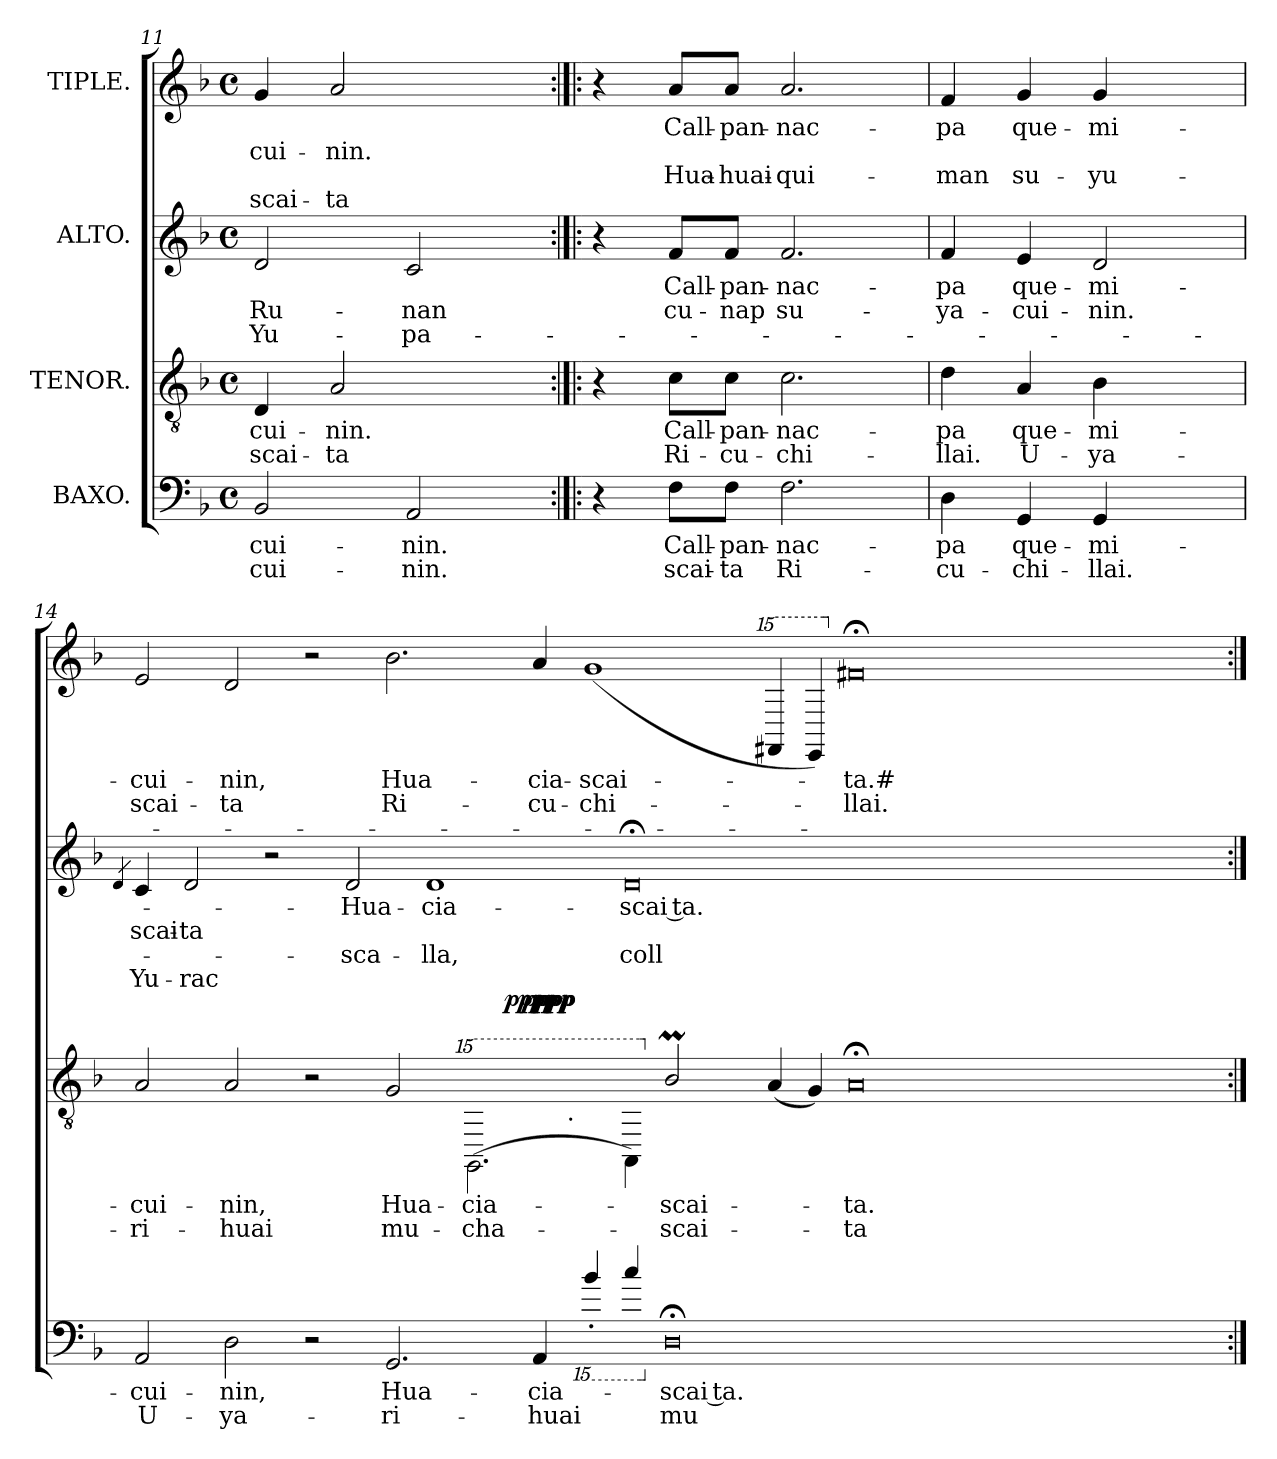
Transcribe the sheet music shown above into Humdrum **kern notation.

**kern	**text	**text	**kern	**text	**text	**dynam	**kern	**text	**text	**text	**text	**kern	**text	**text	**text	**text
*part4	*part4	*part4	*part3	*part3	*part3	*part3	*part2	*part2	*part2	*part2	*part2	*part1	*part1	*part1	*part1	*part1
*staff4	*staff4	*staff4	*staff3	*staff3	*staff3	*staff3	*staff2	*staff2	*staff2	*staff2	*staff2	*staff1	*staff1	*staff1	*staff1	*staff1
*I"BAXO.	*	*	*I"TENOR.	*	*	*	*I"ALTO.	*	*	*	*	*I"TIPLE.	*	*	*	*
*clefF4	*	*	*clefGv2	*	*	*	*clefG2	*	*	*	*	*clefG2	*	*	*	*
*ITrd-3c-5	*	*	*	*	*	*	*	*	*	*	*	*	*	*	*	*
*k[b-e-]	*	*	*k[b-]	*	*	*	*k[b-]	*	*	*	*	*k[b-]	*	*	*	*
*B-:	*	*	*F:	*	*	*	*F:	*	*	*	*	*F:	*	*	*	*
*M4/4	*	*	*M4/4	*	*	*	*M4/4	*	*	*	*	*M4/4	*	*	*	*
*met(c)	*	*	*met(c)	*	*	*	*met(c)	*	*	*	*	*met(c)	*	*	*	*
=11	=11	=11	=11	=11	=11	=11	=11	=11	=11	=11	=11	=11	=11	=11	=11	=11
!	!LO:LY:b	!LO:LY:b	!	!LO:LY:b	!LO:LY:b	!	!	!	!LO:LY:b	!LO:LY:b	!	!	!	!LO:LY:b	!	!LO:LY:b
2E-/	-cui-	-cui-	4D/	-cui-	scai-	.	2d/	.	Ru-	Yu-	.	4g/	.	-cui-	.	-scai-
!	!	!	!	!LO:LY:b	!LO:LY:b	!	!	!	!	!	!	!	!	!LO:LY:b:rj	!	!LO:LY:b:rj
.	.	.	2A/	-nin.	-ta	.	.	.	.	.	.	2a/	.	-nin.	.	-ta
!	!LO:LY:b	!LO:LY:b	!	!	!	!	!	!	!LO:LY:b:rj	!LO:LY:b:rj	!	!	!	!	!	!
2D/	-nin.	-nin.	.	.	.	.	2c/	.	-nan	-pa-	.	.	.	.	.	.
.	.	.	4ryy	.	.	.	.	.	.	.	.	4ryy	.	.	.	.
=12:|!|:	=12:|!|:	=12:|!|:	=12:|!|:	=12:|!|:	=12:|!|:	=12:|!|:	=12:|!|:	=12:|!|:	=12:|!|:	=12:|!|:	=12:|!|:	=12:|!|:	=12:|!|:	=12:|!|:	=12:|!|:	=12:|!|:
4r	.	.	4r	.	.	.	4r	.	.	.	.	4r	.	.	.	.
!	!LO:LY:b	!LO:LY:b	!	!LO:LY:b	!LO:LY:b	!	!	!LO:LY:b	!LO:LY:b	!	!	!	!LO:LY:b	!	!LO:LY:b	!
8B-\L	Call-	scai-	8c\L	Call-	Ri-	.	8f/L	-Call-	cu-	.	.	8a/L	Call-	.	Hua-	.
!	!LO:LY:b	!LO:LY:b	!	!LO:LY:b	!LO:LY:b	!	!	!LO:LY:b	!LO:LY:b	!	!	!	!LO:LY:b	!	!LO:LY:b	!
8B-\J	-pan-	-ta	8c\J	-pan-	-cu-	.	8f/J	-pan-	-nap	.	.	8a/J	-pan-	.	-huai-	.
!	!LO:LY:b	!LO:LY:b	!	!LO:LY:b	!LO:LY:b	!	!	!LO:LY:b	!LO:LY:b	!	!	!	!LO:LY:b	!	!LO:LY:b	!
2.B-\	-nac-	Ri-	2.c\	-nac-	-chi-	.	2.f/	-nac-	su-	.	.	2.a/	-nac-	.	-qui-	.
=13	=13	=13	=13	=13	=13	=13	=13	=13	=13	=13	=13	=13	=13	=13	=13	=13
!	!LO:LY:b	!LO:LY:b	!	!LO:LY:b	!LO:LY:b	!	!	!LO:LY:b	!LO:LY:b	!	!	!	!LO:LY:b	!	!LO:LY:b	!
4G\	-pa	-cu-	4d\	-pa	-llai.	.	4f/	-pa	-ya-	.	.	4f/	-pa	.	-man	.
!	!LO:LY:b	!LO:LY:b	!	!LO:LY:b	!LO:LY:b	!	!	!LO:LY:b	!LO:LY:b	!	!	!	!LO:LY:b	!	!LO:LY:b	!
4C/	que-	-chi-	4A/	que-	U-	.	4e/	que-	-cui-	.	.	4g/	que-	.	su-	.
!	!LO:LY:b:rj	!LO:LY:b:rj	!	!LO:LY:b:rj	!LO:LY:b:rj	!	!	!LO:LY:b	!LO:LY:b	!	!	!	!LO:LY:b:rj	!	!LO:LY:b:rj	!
4C/	-mi-	-llai.	4B-\	-mi-	-ya-	.	2d/	-mi-	-nin.	.	.	4g/	-mi-	.	-yu-	.
4ryy	.	.	4ryy	.	.	.	.	.	.	.	.	4ryy	.	.	.	.
!!LO:LB:g=z
=14	=14	=14	=14	=14	=14	=14	=14	=14	=14	=14	=14	=14	=14	=14	=14	=14
.	.	.	.	.	.	.	4qd/	.	.	.	.	.	.	.	.	.
!	!LO:LY:b	!LO:LY:b	!	!LO:LY:b	!LO:LY:b	!	!	!	!LO:LY:b:rj	!	!LO:LY:b:rj	!	!LO:LY:b	!LO:LY:b	!	!
*	*	*	*^	*	*	*	*	*	*	*	*	*	*	*	*	*
*	*	*	*	*^	*	*	*	*	*	*	*	*	*	*	*	*	*
*	*	*	*	*	*^	*	*	*	*	*	*	*	*	*	*	*	*	*
*	*	*	*	*	*	*^	*	*	*	*	*	*	*	*	*	*	*	*	*
2D/	-cui-	U-	2A/	1ryy	1ryy	1ryy	1ryy	-cui-	-ri-	.	4c/	.	scai-	.	Yu-	2e/	-cui-	scai-	.	.
!	!	!	!	!	!	!	!	!	!	!	!	!	!LO:LY:b	!	!LO:LY:b	!	!	!	!	!
.	.	.	.	.	.	.	.	.	.	.	2d/	.	-ta	.	-rac	.	.	.	.	.
!	!LO:LY:b	!LO:LY:b	!	!	!	!	!	!LO:LY:b	!LO:LY:b	!	!	!	!	!	!	!	!LO:LY:b	!LO:LY:b	!	!
2G\	-nin,	-ya-	2A/	.	.	.	.	-nin,	-huai	.	.	.	.	.	.	2d/	-nin,	-ta	.	.
.	.	.	.	.	.	.	.	.	.	.	2r	.	.	.	.	.	.	.	.	.
2r	.	.	2r	1ryy	1ryy	1ryy	1ryy	.	.	.	.	.	.	.	.	2r	.	.	.	.
!	!	!	!	!	!	!	!	!	!	!	!	!LO:LY:b	!	!LO:LY:b	!	!	!	!	!	!
.	.	.	.	.	.	.	.	.	.	.	2d/	-Hua-	.	-sca-	.	.	.	.	.	.
!	!LO:LY:b	!LO:LY:b	!	!	!	!	!	!LO:LY:b	!LO:LY:b	!	!	!	!	!	!	!	!LO:LY:b	!LO:LY:b	!	!
2.C/	Hua-	-ri-	2G/	.	.	.	.	Hua-	mu-	.	.	.	.	.	.	2.b-\	Hua-	Ri-	.	.
!	!	!	!	!	!	!	!	!	!	!	!	!LO:LY:b	!	!LO:LY:b	!	!	!	!	!	!
.	.	.	.	.	.	.	.	.	.	.	1d	-cia-	.	-lla,	.	.	.	.	.	.
*	*	*	*15ma	*	*	*	*	*	*	*	*	*	*	*	*	*	*	*	*	*
*	*	*	*15ma	*	*	*	*	*	*	*	*	*	*	*	*	*	*	*	*	*
!	!	!	!	!	!	!	!	!LO:LY:b	!LO:LY:b	!	!	!	!	!	!	!	!	!	!	!
.	.	.	(>2.G\	8ryy	8..ryy	4ryy	4..ryy	-cia-	-cha-	.	.	.	.	.	.	.	.	.	.	.
.	.	.	.	32ryy	.	.	.	.	.	.	.	.	.	.	.	.	.	.	.	.
!	!	!	!	!	!	!	!	!	!	!LO:DY:b	!	!	!	!	!	!	!	!	!	!
.	.	.	.	1ryy	.	.	.	.	.	pppp	.	.	.	.	.	.	.	.	.	.
!	!	!	!	!	!	!	!	!	!	!LO:DY:b	!	!	!	!	!	!	!	!	!	!
.	.	.	.	.	1ryy	.	.	.	.	pppp	.	.	.	.	.	.	.	.	.	.
!	!LO:LY:b	!LO:LY:b	!	!	!	!	!	!	!	!LO:DY:b	!	!	!	!	!	!	!LO:LY:b	!LO:LY:b	!	!
4D/	-cia-	-huai	.	.	.	4%15ryy	.	.	.	ppp	.	.	.	.	.	4a/	-cia-	-cu-	.	.
!	!	!	!	!	!	!	!LO:TX:b:t=.	!	!	!	!	!	!	!	!	!	!	!	!	!
.	.	.	.	.	.	.	1ryy	.	.	.	.	.	.	.	.	.	.	.	.	.
*15ba	*	*	*	*	*	*	*	*	*	*	*	*	*	*	*	*	*	*	*	*
!	!	!	!	!	!	!	!	!	!	!	!	!	!	!	!	!	!LO:LY:b	!LO:LY:b	!	!
4E-'</	.	.	.	.	.	.	.	.	.	.	.	.	.	.	.	(>1g	-scai-	-chi-	.	.
!	!	!	!	!	!	!	!	!	!	!	!	!LO:LY:b	!	!LO:LY:b	!	!	!	!	!	!
4F/	.	.	4A\)	.	.	.	.	.	.	.	0d;	-scai ta.-	.	coll-	.	.	.	.	.	.
*X15ba	*	*	*	*	*	*	*	*	*	*	*	*	*	*	*	*	*	*	*	*
!	!LO:LY:b	!LO:LY:b	!	!	!	!	!	!	!	!	!	!	!	!	!	!	!	!	!	!
*	*	*	*X15ma	*	*	*	*	*	*	*	*	*	*	*	*	*	*	*	*	*
!	!	!	!	!	!	!	!	!LO:LY:b	!LO:LY:b	!	!	!	!	!	!	!	!	!	!	!
0G;<	-scai ta.-	mu-	2B-M/	.	.	.	.	-scai-	-scai-	.	.	.	.	.	.	.	.	.	.	.
.	.	.	.	1ryy	.	.	.	.	.	.	.	.	.	.	.	.	.	.	.	.
.	.	.	.	.	1ryy	.	.	.	.	.	.	.	.	.	.	.	.	.	.	.
.	.	.	.	.	.	.	1ryy	.	.	.	.	.	.	.	.	.	.	.	.	.
*	*	*	*X15ma	*	*	*	*	*	*	*	*	*	*	*	*	*	*	*	*	*
*	*	*	*	*	*	*	*	*	*	*	*	*	*	*	*	*15ma	*	*	*	*
*	*	*	*	*	*	*	*	*	*	*	*	*	*	*	*	*15ma	*	*	*	*
.	.	.	(<4A/	.	.	.	.	.	.	.	.	.	.	.	.	4f#/	.	.	.	.
.	.	.	4G/)	.	.	.	.	.	.	.	.	.	.	.	.	4e/)	.	.	.	.
!	!	!	!	!	!	!	!	!LO:LY:b	!LO:LY:b	!	!	!	!	!	!	!	!	!	!	!
*	*	*	*	*	*	*	*	*	*	*	*	*	*	*	*	*X15ma	*	*	*	*
!	!	!	!	!	!	!	!	!	!	!	!	!	!	!	!	!	!LO:LY:b	!LO:LY:b	!	!
.	.	.	0A;	.	.	.	.	-ta.	-ta	.	.	.	.	.	.	0f#;	-ta.#	-llai.	.	.
.	.	.	.	1ryy	.	.	.	.	.	.	.	.	.	.	.	.	.	.	.	.
.	.	.	.	.	1ryy	.	.	.	.	.	.	.	.	.	.	.	.	.	.	.
.	.	.	.	.	.	.	1ryy	.	.	.	.	.	.	.	.	.	.	.	.	.
.	.	.	.	.	.	.	.	.	.	.	1ryy	.	.	.	.	.	.	.	.	.
1ryy	.	.	.	.	.	.	.	.	.	.	.	.	.	.	.	.	.	.	.	.
.	.	.	.	2ryy	.	.	.	.	.	.	.	.	.	.	.	.	.	.	.	.
.	.	.	.	.	2ryy	.	.	.	.	.	.	.	.	.	.	.	.	.	.	.
.	.	.	.	.	.	.	2ryy	.	.	.	.	.	.	.	.	.	.	.	.	.
.	.	.	.	4ryy	.	.	.	.	.	.	.	.	.	.	.	.	.	.	.	.
.	.	.	.	.	4ryy	.	.	.	.	.	.	.	.	.	.	.	.	.	.	.
.	.	.	.	.	.	.	.	.	.	.	4ryy	.	.	.	.	.	.	.	.	.
.	.	.	.	16.ryy	.	.	.	.	.	.	.	.	.	.	.	.	.	.	.	.
.	.	.	.	.	.	.	16ryy	.	.	.	.	.	.	.	.	.	.	.	.	.
.	.	.	.	.	32ryy	.	.	.	.	.	.	.	.	.	.	.	.	.	.	.
*	*	*	*	*	*	*	*	*	*	*	*	*	*	*	*	*X15ma	*	*	*	*
*	*	*	*v	*v	*v	*v	*v	*	*	*	*	*	*	*	*	*	*	*	*	*
=:|!	=:|!	=:|!	=:|!	=:|!	=:|!	=:|!	=:|!	=:|!	=:|!	=:|!	=:|!	=:|!	=:|!	=:|!	=:|!	=:|!
*-	*-	*-	*-	*-	*-	*-	*-	*-	*-	*-	*-	*-	*-	*-	*-	*-
